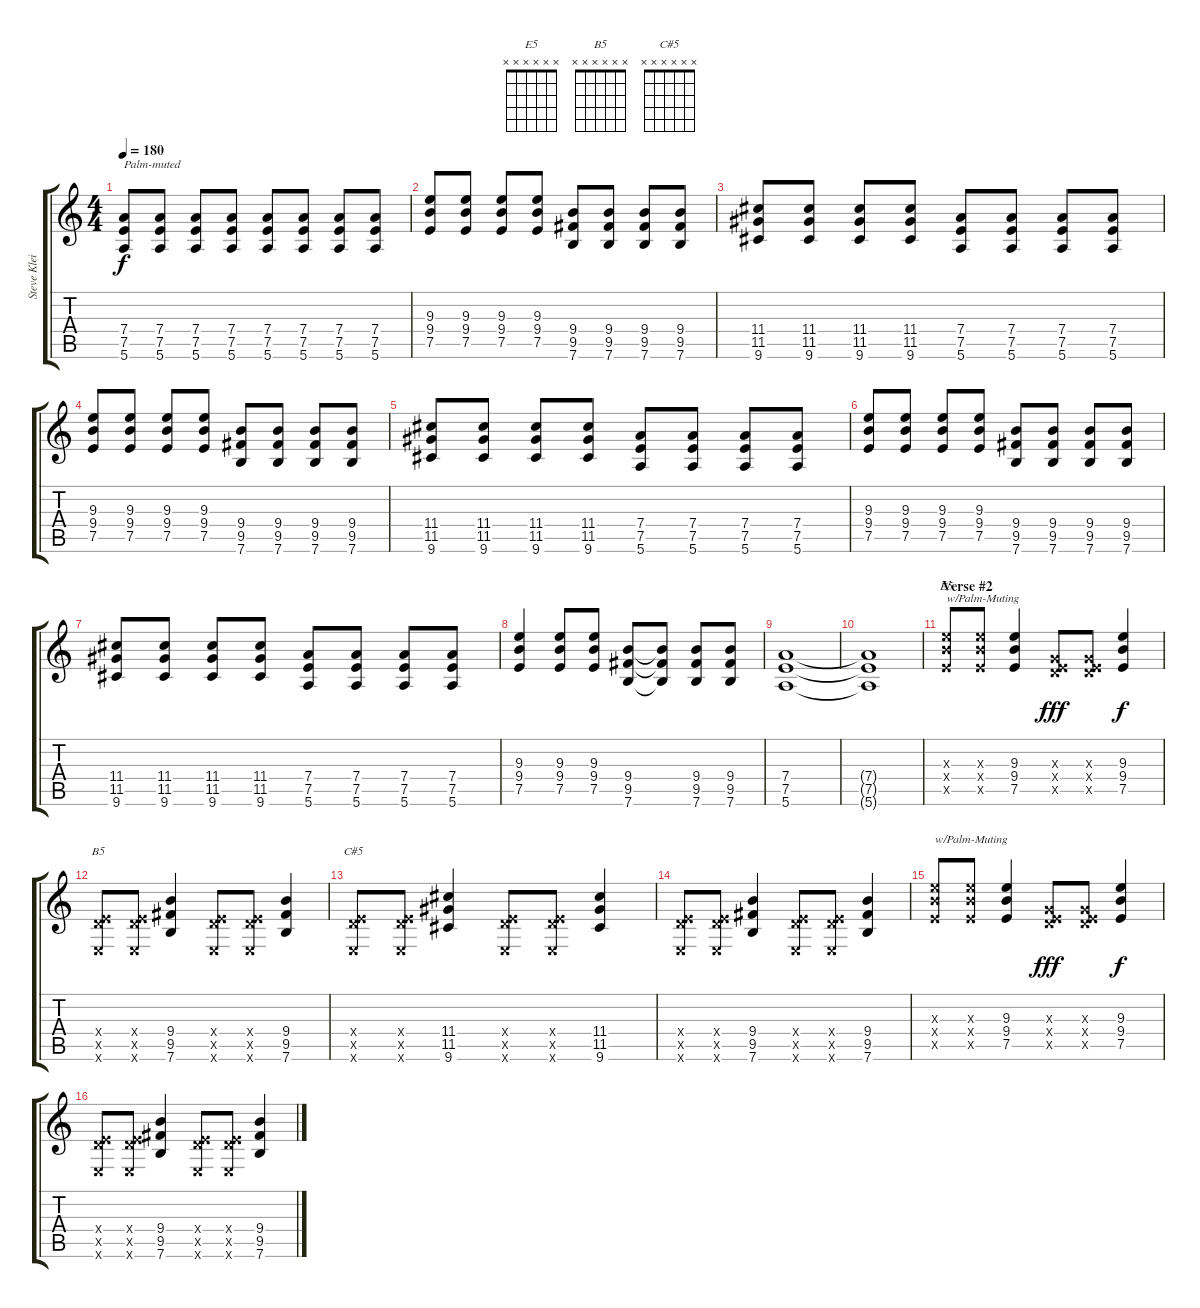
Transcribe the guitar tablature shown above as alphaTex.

\track ("Steve Klein - Guitar" "Steve Klei") {instrument overdrivenguitar}
\staff {score tabs}
\tuning (E4 B3 G3 D3 A2 E2) {hide}
\chord ("E5" x x x x x x) {firstfret 0}
\chord ("B5" x x x x x x) {firstfret 0}
\chord ("C#5" x x x x x x) {firstfret 0}
\ts (4 4)
\tempo 180
\clef g2
\ks c
(7.4 7.5 5.6).8{txt "Palm-muted" dy f} (7.4 7.5 5.6).8 (7.4 7.5 5.6).8 (7.4 7.5 5.6).8 (7.4 7.5 5.6).8 (7.4 7.5 5.6).8 (7.4 7.5 5.6).8 (7.4 7.5 5.6).8 |
(9.3 9.4 7.5).8 (9.3 9.4 7.5).8 (9.3 9.4 7.5).8 (9.3 9.4 7.5).8 (9.4 9.5 7.6).8 (9.4 9.5 7.6).8 (9.4 9.5 7.6).8 (9.4 9.5 7.6).8 |
(11.4 11.5 9.6).8 (11.4 11.5 9.6).8 (11.4 11.5 9.6).8 (11.4 11.5 9.6).8 (7.4 7.5 5.6).8 (7.4 7.5 5.6).8 (7.4 7.5 5.6).8 (7.4 7.5 5.6).8 |
(9.3 9.4 7.5).8 (9.3 9.4 7.5).8 (9.3 9.4 7.5).8 (9.3 9.4 7.5).8 (9.4 9.5 7.6).8 (9.4 9.5 7.6).8 (9.4 9.5 7.6).8 (9.4 9.5 7.6).8 |
(11.4 11.5 9.6).8 (11.4 11.5 9.6).8 (11.4 11.5 9.6).8 (11.4 11.5 9.6).8 (7.4 7.5 5.6).8 (7.4 7.5 5.6).8 (7.4 7.5 5.6).8 (7.4 7.5 5.6).8 |
(9.3 9.4 7.5).8 (9.3 9.4 7.5).8 (9.3 9.4 7.5).8 (9.3 9.4 7.5).8 (9.4 9.5 7.6).8 (9.4 9.5 7.6).8 (9.4 9.5 7.6).8 (9.4 9.5 7.6).8 |
(11.4 11.5 9.6).8 (11.4 11.5 9.6).8 (11.4 11.5 9.6).8 (11.4 11.5 9.6).8 (7.4 7.5 5.6).8 (7.4 7.5 5.6).8 (7.4 7.5 5.6).8 (7.4 7.5 5.6).8 |
(9.3 9.4 7.5).4 (9.3 9.4 7.5).8 (9.3 9.4 7.5).8 (9.4 9.5 7.6).8 (9.4{t} 9.5{t} 7.6{t}).8 (9.4 9.5 7.6).8 (9.4 9.5 7.6).8 |
(7.4 7.5 5.6).1 |
(7.4{t} 7.5{t} 5.6{t}).1 |
\section ("" "Verse #2")
(9.3{x} 9.4{x} 7.5{x}).8{ch "E5" txt "w/Palm-Muting"} (9.3{x} 9.4{x} 7.5{x}).8 (9.3 9.4 7.5).4 (0.3{x} 0.4{x} 7.5{x}).8{dy fff} (0.3{x} 0.4{x} 7.5{x}).8 (9.3 9.4 7.5).4{dy f} |
(0.4{x} 7.5{x} 0.6{x}).8{ch "B5"} (0.4{x} 7.5{x} 0.6{x}).8 (9.4 9.5 7.6).4 (0.4{x} 7.5{x} 0.6{x}).8 (0.4{x} 7.5{x} 0.6{x}).8 (9.4 9.5 7.6).4 |
(0.4{x} 7.5{x} 0.6{x}).8{ch "C#5"} (0.4{x} 7.5{x} 0.6{x}).8 (11.4 11.5 9.6).4 (0.4{x} 7.5{x} 0.6{x}).8 (0.4{x} 7.5{x} 0.6{x}).8 (11.4 11.5 9.6).4 |
(0.4{x} 7.5{x} 0.6{x}).8 (0.4{x} 7.5{x} 0.6{x}).8 (9.4 9.5 7.6).4 (0.4{x} 7.5{x} 0.6{x}).8 (0.4{x} 7.5{x} 0.6{x}).8 (9.4 9.5 7.6).4 |
(9.3{x} 9.4{x} 7.5{x}).8{txt "w/Palm-Muting"} (9.3{x} 9.4{x} 7.5{x}).8 (9.3 9.4 7.5).4 (0.3{x} 0.4{x} 7.5{x}).8{dy fff} (0.3{x} 0.4{x} 7.5{x}).8 (9.3 9.4 7.5).4{dy f} |
(0.4{x} 7.5{x} 0.6{x}).8 (0.4{x} 7.5{x} 0.6{x}).8 (9.4 9.5 7.6).4 (0.4{x} 7.5{x} 0.6{x}).8 (0.4{x} 7.5{x} 0.6{x}).8 (9.4 9.5 7.6).4
